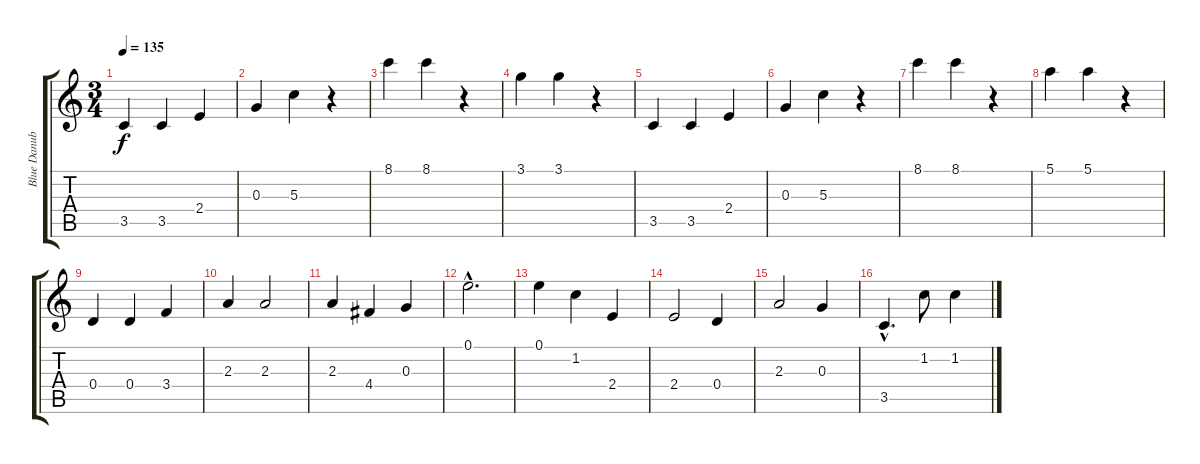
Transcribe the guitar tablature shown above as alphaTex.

\track ("Blue Danube" "Blue Danub") {instrument acousticguitarnylon}
\staff {score tabs}
\tuning (E4 B3 G3 D3 A2 E2) {hide}
\ts (3 4)
\tempo 135
\clef g2
\ks c
3.5.4{dy f} 3.5.4 2.4.4 |
0.3.4 5.3.4 r.4 |
8.1.4 8.1.4 r.4 |
3.1.4 3.1.4 r.4 |
3.5.4 3.5.4 2.4.4 |
0.3.4 5.3.4 r.4 |
8.1.4 8.1.4 r.4 |
5.1.4 5.1.4 r.4 |
0.4.4 0.4.4 3.4.4 |
2.3.4 2.3.2 |
2.3.4 4.4.4 0.3.4 |
0.1{hac}.2{d} |
0.1.4 1.2.4 2.4.4 |
2.4.2 0.4.4 |
2.3.2 0.3.4 |
3.5{hac}.4{d} 1.2.8 1.2.4
